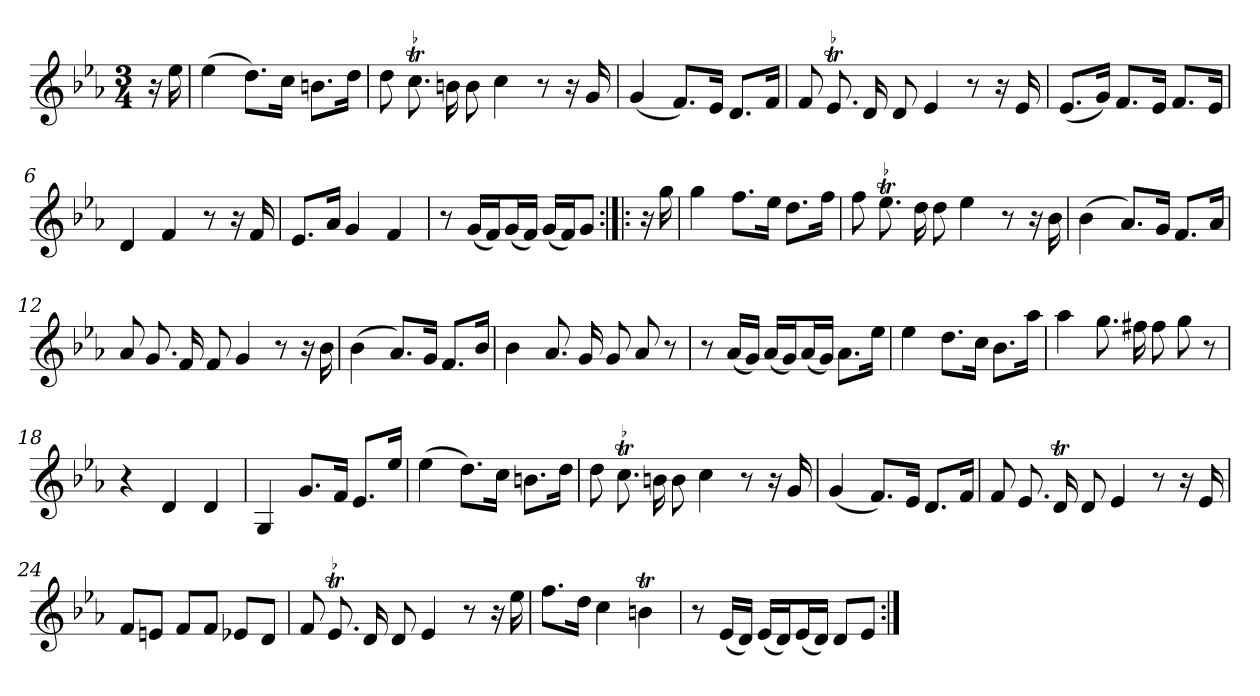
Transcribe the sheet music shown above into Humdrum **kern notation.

**kern
*part1
*staff1
*clefG2
*k[b-e-a-]
*E-:
*M3/4
*MM76
=
16r
16ee-
=1
(4ee-
8.dd\L)
16cc\Jk
8.bn\L
16dd\Jk
=2
8dd
!LO:TR:acc=-
8.cct
16bn
8b
4cc
8r
16r
16g
=3
(4g
8.f/L)
16e-/Jk
8.d/L
16f/Jk
=4
8f
!LO:TR:acc=-
8.e-t
16d
8d
4e-
8r
16r
16e-
=5
(8.e-/L
16g/Jk)
8.f/L
16e-/Jk
8.f/L
16e-/Jk
=6
4d
4f
8r
16r
16f
=7
8.e-/L
16a-/Jk
4g
4f
=8
8r
(16g/LL
16f/J)
(16g/L
16f/JJ)
(16g/LL
16f/J)
8g/J
=:|!|:
16r
16gg
=9
4gg
8.ff\L
16ee-\Jk
8.dd\L
16ff\Jk
=10
8ff
!LO:TR:acc=-
8.ee-t
16dd
8dd
4ee-
8r
16r
16b-
=11
(4b-
8.a-/L)
16g/Jk
8.f/L
16a-/Jk
=12
8a-
8.g
16f
8f
4g
8r
16r
16b-
=13
(4b-
8.a-/L)
16g/Jk
8.f/L
16b-/Jk
=14
4b-
8.a-
16g
8g
8a-
8r
=15
8r
(16a-/LL
16g/JJ)
(16a-/LL
16g/J)
(16a-/L
16g/JJ)
8.a-\L
16ee-\Jk
=16
4ee-
8.dd\L
16cc\Jk
8.b-\L
16aa-\Jk
=17
4aa-
8.gg
16ff#X
8ff#
8gg
8r
=18
4r
4d
4d
=19
4G
8.g/L
16f/Jk
8.e-/L
16ee-/Jk
=20
(4ee-
8.dd\L)
16cc\Jk
8.bn\L
16dd\Jk
=21
8dd
!LO:TR:acc=-
8.cct
16bn
8b
4cc
8r
16r
16g
=22
(4g
8.f/L)
16e-/Jk
8.d/L
16f/Jk
=23
8f
8.e-
16dt
8d
4e-
8r
16r
16e-
=24
8f/L
8en/J
8f/L
8f/J
8e-X/L
8d/J
=25
8f
!LO:TR:acc=-
8.e-t
16d
8d
4e-
8r
16r
16ee-
=26
8.ff\L
16dd\Jk
4cc
4bnt
=27
8r
(16e-/LL
16d/JJ)
(16e-/LL
16d/J)
(16e-/L
16d/JJ)
8d/L
8e-/J
=:|!
*-
